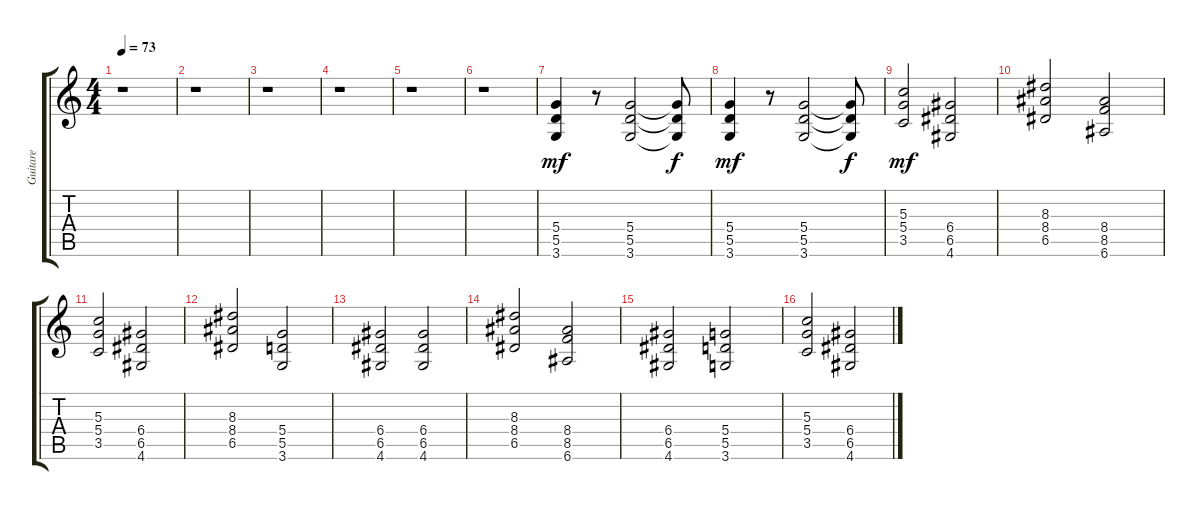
\track ("Guitare" "Guitare") {instrument distortionguitar}
\staff {score tabs}
\tuning (E4 B3 G3 D3 A2 E2) {hide}
\ts (4 4)
\tempo 73
\clef g2
\ks c
r.1{dy mf} |
r.1 |
r.1 |
r.1 |
r.1 |
r.1 |
(5.4 5.5 3.6).4 r.8 (5.4 5.5 3.6).2 (5.4{t} 5.5{t} 3.6{t}).8{dy f} |
(5.4 5.5 3.6).4{dy mf} r.8 (5.4 5.5 3.6).2 (5.4{t} 5.5{t} 3.6{t}).8{dy f} |
(5.3 5.4 3.5).2{dy mf} (6.4 6.5 4.6).2 |
(8.3 8.4 6.5).2 (8.4 8.5 6.6).2 |
(5.3 5.4 3.5).2 (6.4 6.5 4.6).2 |
(8.3 8.4 6.5).2 (5.4 5.5 3.6).2 |
(6.4 6.5 4.6).2 (6.4 6.5 4.6).2 |
(8.3 8.4 6.5).2 (8.4 8.5 6.6).2 |
(6.4 6.5 4.6).2 (5.4 5.5 3.6).2 |
(5.3 5.4 3.5).2 (6.4 6.5 4.6).2
